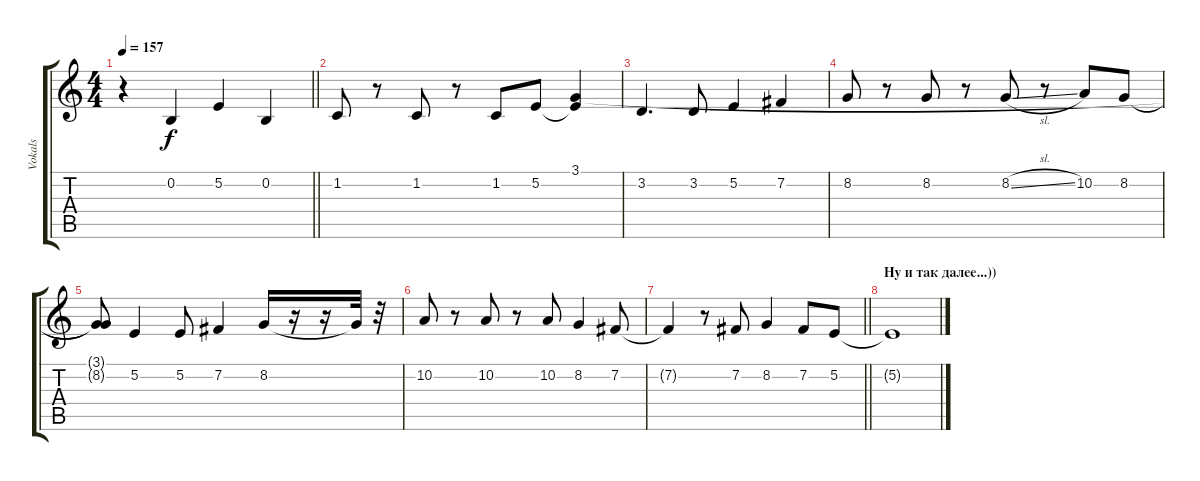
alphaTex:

\track ("Vokals" "Vokals") {instrument electricgrandpiano}
\staff {score tabs}
\tuning (E4 B3 G3 D3 A2 E2) {hide}
\ts (4 4)
\tempo 157
\clef g2
\barLineRight lightlight
\ks c
r.4{dy f} 0.2.4 5.2.4 0.2.4 |
1.2.8 r.8 1.2.8 r.8 1.2.8 5.2.8 (3.1 5.2{t}).4 |
3.2.4{d} 3.2.8 5.2.4 7.2.4 |
8.2.8 r.8 8.2.8 r.8 8.2{sl}.8 r.8 10.2.8 8.2.8 |
(3.1{t} 8.2{t}).8 5.2.4 5.2.8 7.2.4 8.2.16 r.16 r.16 8.2{t}.32 r.32 |
10.2.8 r.8 10.2.8 r.8 10.2.8 8.2.4 7.2.8 |
\barLineRight lightlight
7.2{t}.4 r.8 7.2.8 8.2.4 7.2.8 5.2.8 |
\section ("" "Ну и так далее...))")
5.2{t}.1
